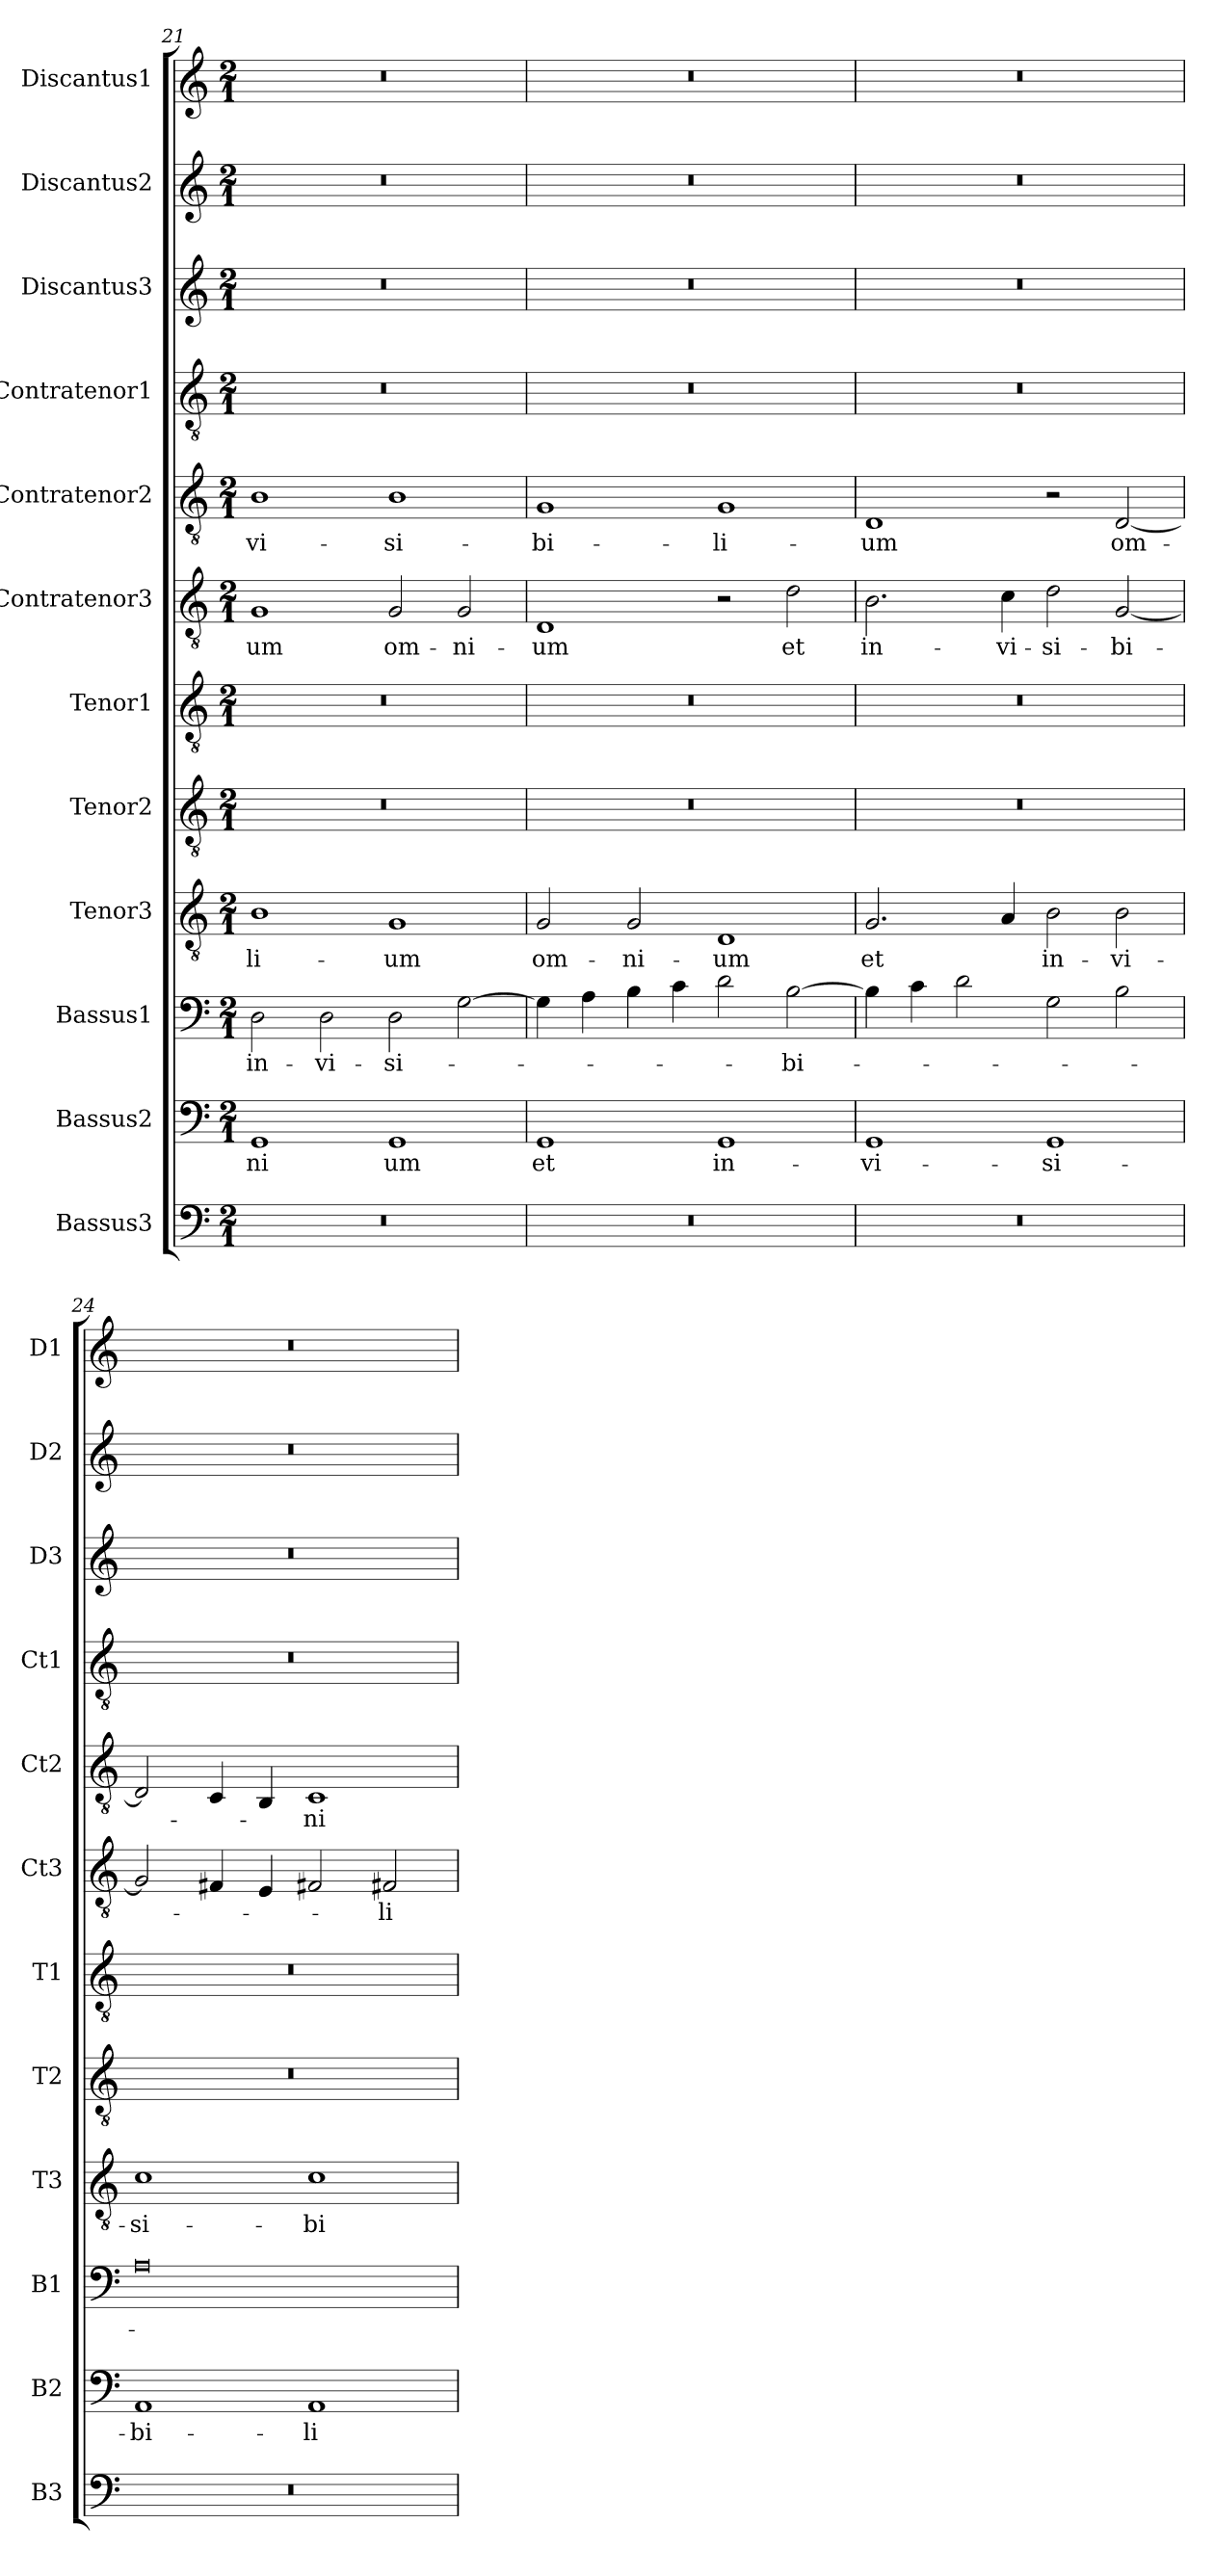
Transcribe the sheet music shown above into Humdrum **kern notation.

**kern	**kern	**text	**kern	**text	**kern	**text	**kern	**kern	**kern	**text	**kern	**text	**kern	**kern	**kern	**kern
*part12	*part11	*part11	*part10	*part10	*part9	*part9	*part8	*part7	*part6	*part6	*part5	*part5	*part4	*part3	*part2	*part1
*staff12	*staff11	*staff11	*staff10	*staff10	*staff9	*staff9	*staff8	*staff7	*staff6	*staff6	*staff5	*staff5	*staff4	*staff3	*staff2	*staff1
*I"Bassus3	*I"Bassus2	*	*I"Bassus1	*	*I"Tenor3	*	*I"Tenor2	*I"Tenor1	*I"Contratenor3	*	*I"Contratenor2	*	*I"Contratenor1	*I"Discantus3	*I"Discantus2	*I"Discantus1
*I'B3	*I'B2	*	*I'B1	*	*I'T3	*	*I'T2	*I'T1	*I'Ct3	*	*I'Ct2	*	*I'Ct1	*I'D3	*I'D2	*I'D1
*clefF4	*clefF4	*	*clefF4	*	*clefGv2	*	*clefGv2	*clefGv2	*clefGv2	*	*clefGv2	*	*clefGv2	*clefG2	*clefG2	*clefG2
*k[]	*k[]	*	*k[]	*	*k[]	*	*k[]	*k[]	*k[]	*	*k[]	*	*k[]	*k[]	*k[]	*k[]
*M2/1	*M2/1	*	*M2/1	*	*M2/1	*	*M2/1	*M2/1	*M2/1	*	*M2/1	*	*M2/1	*M2/1	*M2/1	*M2/1
=21	=21	=21	=21	=21	=21	=21	=21	=21	=21	=21	=21	=21	=21	=21	=21	=21
0r	1GG	-ni	2D	in-	1B	-li-	0r	0r	1G	um	1B	-vi-	0r	0r	0r	0r
.	.	.	2D	-vi-	.	.	.	.	.	.	.	.	.	.	.	.
.	1GG	um	2D	-si-	1G	-um	.	.	2G	om-	1B	-si-	.	.	.	.
.	.	.	[2G	.	.	.	.	.	2G	-ni-	.	.	.	.	.	.
=22	=22	=22	=22	=22	=22	=22	=22	=22	=22	=22	=22	=22	=22	=22	=22	=22
0r	1GG	et	4G]	.	2G	om-	0r	0r	1D	-um	1G	-bi-	0r	0r	0r	0r
.	.	.	4A	.	.	.	.	.	.	.	.	.	.	.	.	.
.	.	.	4B	.	2G	-ni-	.	.	.	.	.	.	.	.	.	.
.	.	.	4c	.	.	.	.	.	.	.	.	.	.	.	.	.
.	1GG	in-	2d	.	1D	-um	.	.	2r	.	1G	-li-	.	.	.	.
.	.	.	[2B	-bi-	.	.	.	.	2d	et	.	.	.	.	.	.
=23	=23	=23	=23	=23	=23	=23	=23	=23	=23	=23	=23	=23	=23	=23	=23	=23
0r	1GG	-vi-	4B]	.	2.G	et	0r	0r	2.B	in-	1D	-um	0r	0r	0r	0r
.	.	.	4c	.	.	.	.	.	.	.	.	.	.	.	.	.
.	.	.	2d	.	.	.	.	.	.	.	.	.	.	.	.	.
.	.	.	.	.	4A	.	.	.	4c	-vi-	.	.	.	.	.	.
.	1GG	-si-	2G	.	2B	in-	.	.	2d	-si-	2r	.	.	.	.	.
.	.	.	2B	.	2B	-vi-	.	.	[2G	-bi-	[2D	om-	.	.	.	.
=24	=24	=24	=24	=24	=24	=24	=24	=24	=24	=24	=24	=24	=24	=24	=24	=24
0r	1AA	-bi-	0A	.	1c	-si-	0r	0r	2G]	.	2D]	.	0r	0r	0r	0r
.	.	.	.	.	.	.	.	.	4F#X	.	4C	.	.	.	.	.
.	.	.	.	.	.	.	.	.	4E	.	4BB	.	.	.	.	.
.	1AA	-li-	.	.	1c	-bi-	.	.	2F#X	.	1C	-ni-	.	.	.	.
.	.	.	.	.	.	.	.	.	2F#X	-li-	.	.	.	.	.	.
=	=	=	=	=	=	=	=	=	=	=	=	=	=	=	=	=
*-	*-	*-	*-	*-	*-	*-	*-	*-	*-	*-	*-	*-	*-	*-	*-	*-
